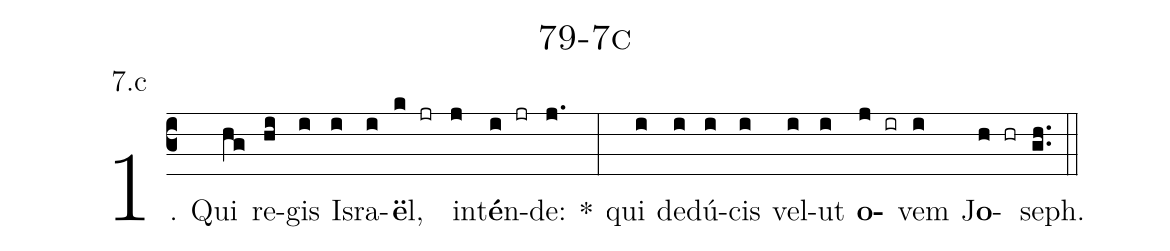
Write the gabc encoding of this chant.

name: 79-7c;
annotation: 7.c;
%%
(c3)1. Qui(hg) re(hi)gis(i) Is(i)ra(i)<b>ë</b>l,(k jr) in(j)t<b>é</b>n(i jr)de:(j.) *(:) qui(i) de(i)dú(i)cis(i) vel(i)ut(i) <b>o</b>(j ir)vem(i) J<b>o</b>(h hr)seph.(gh..) (::)
